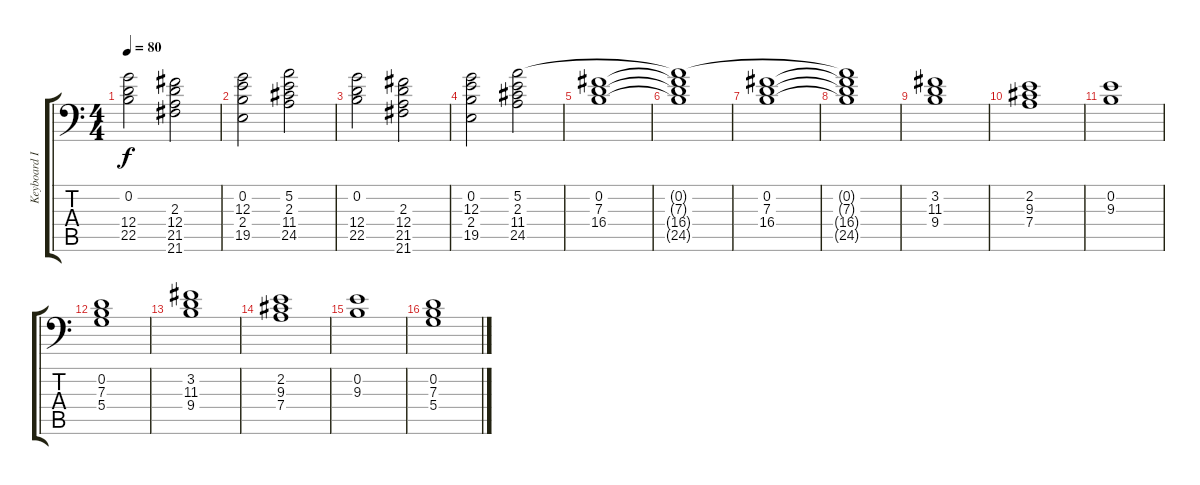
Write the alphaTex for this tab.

\track ("Keyboard II (Treble)" "Keyboard I") {instrument synthstrings2}
\staff {score tabs}
\tuning (Eb5 B3 G3 D3 A2 A1) {hide}
\ts (4 4)
\tempo 80
\clef f4
\ks c
(0.2 12.4 22.5).2{dy f} (2.3 12.4 21.5 21.6).2 |
(0.2 12.3 2.4 19.5).2 (5.2 2.3 11.4 24.5).2 |
(0.2 12.4 22.5).2 (2.3 12.4 21.5 21.6).2 |
(0.2 12.3 2.4 19.5).2 (5.2 2.3 11.4 24.5).2 |
(0.2 7.3 16.4).1 |
(0.2{t} 7.3{t} 16.4{t} 24.5{t}).1 |
(0.2 7.3 16.4).1 |
(0.2{t} 7.3{t} 16.4{t} 24.5{t}).1 |
(3.2 11.3 9.4).1 |
(2.2 9.3 7.4).1 |
(0.2 9.3).1 |
(0.2 7.3 5.4).1 |
(3.2 11.3 9.4).1 |
(2.2 9.3 7.4).1 |
(0.2 9.3).1 |
(0.2 7.3 5.4).1
